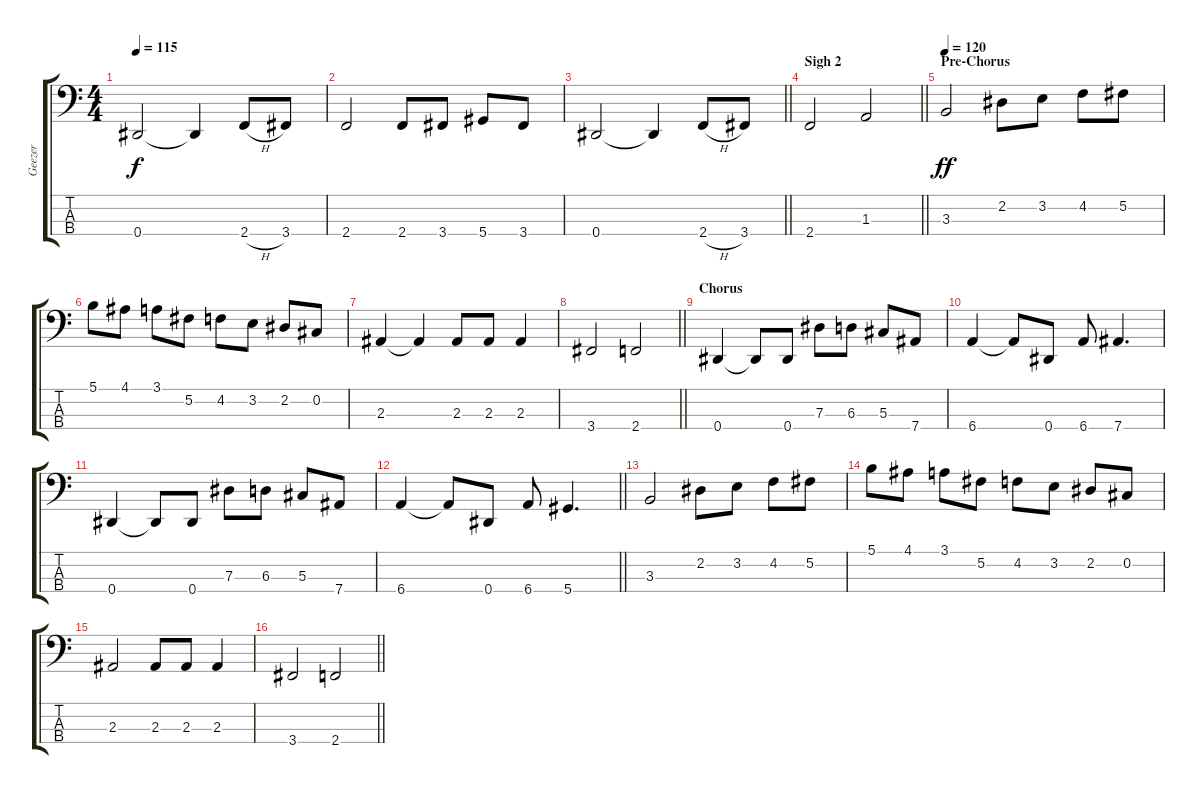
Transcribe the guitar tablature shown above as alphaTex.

\track ("Geezer" "Geezer") {instrument electricbassfinger}
\staff {score tabs}
\tuning (Gb2 Db2 Ab1 Eb1) {hide}
\ts (4 4)
\tempo 115
\clef f4
\ks c
0.4.2{dy f} 0.4{t}.4 2.4{h}.8 3.4.8 |
2.4.2 2.4.8 3.4.8 5.4.8 3.4.8 |
\barLineRight lightlight
0.4.2 0.4{t}.4 2.4{h}.8 3.4.8 |
\section ("" "Sigh 2")
\barLineRight lightlight
2.4.2 1.3.2 |
\section ("" "Pre-Chorus")
\tempo 120
3.3.2{dy ff} 2.2.8 3.2.8 4.2.8 5.2.8 |
5.1.8 4.1.8 3.1.8 5.2.8 4.2.8 3.2.8 2.2.8 0.2.8 |
2.3.4 2.3{t}.4 2.3.8 2.3.8 2.3.4 |
\barLineRight lightlight
3.4.2 2.4.2 |
\section ("" "Chorus")
0.4.4 0.4{t}.8 0.4.8 7.3.8 6.3.8 5.3.8 7.4.8 |
6.4.4 6.4{t}.8 0.4.8 6.4.8 7.4.4{d} |
0.4.4 0.4{t}.8 0.4.8 7.3.8 6.3.8 5.3.8 7.4.8 |
\barLineRight lightlight
6.4.4 6.4{t}.8 0.4.8 6.4.8 5.4.4{d} |
3.3.2 2.2.8 3.2.8 4.2.8 5.2.8 |
5.1.8 4.1.8 3.1.8 5.2.8 4.2.8 3.2.8 2.2.8 0.2.8 |
2.3.2 2.3.8 2.3.8 2.3.4 |
\barLineRight lightlight
3.4.2 2.4.2
